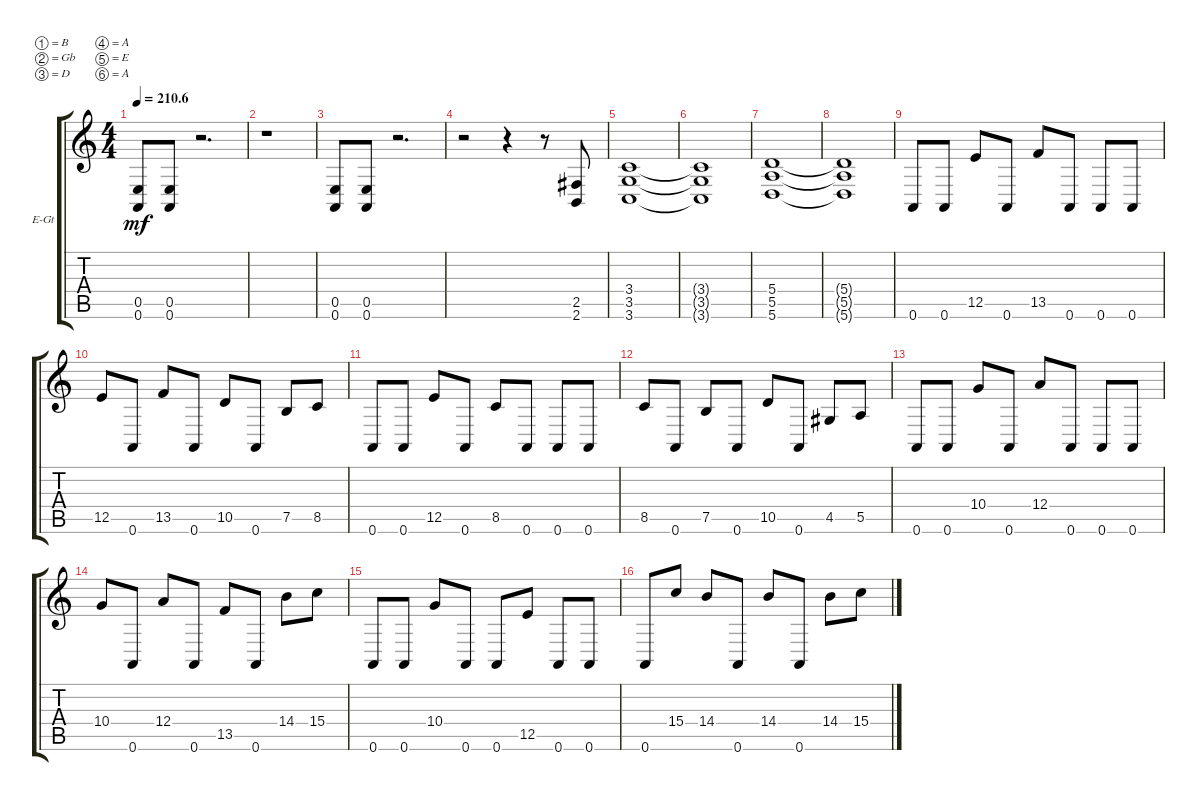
\bracketExtendMode groupsimilarinstruments
\firstSystemTrackNameOrientation horizontal
\otherSystemsTrackNameOrientation horizontal
\track ("Electric Guitar 1" "E-Gt") {instrument distortionguitar}
\staff {score tabs}
\tuning (B3 Gb3 D3 A2 E2 A1)
\ts (4 4)
\tempo
210.6
\accidentals auto
\clef g2
\ottava regular
\simile none
\ks c
(0.6 0.5).8{dy mf} (0.6 0.5).8 r.2{d} |
r.1 |
(0.6 0.5).8 (0.5 0.6).8 r.2{d} |
r.2 r.4 r.8 (2.6 2.5).8 |
(3.6 3.5 3.4).1 |
(3.6{t} 3.5{t} 3.4{t}).1 |
(5.6 5.5 5.4).1 |
(5.4{t} 5.5{t} 5.6{t}).1 |
0.6.8 0.6.8 12.5.8 0.6.8 13.5.8 0.6.8 0.6.8 0.6.8 |
12.5.8 0.6.8 13.5.8 0.6.8 10.5.8 0.6.8 7.5.8 8.5.8 |
0.6.8 0.6.8 12.5.8 0.6.8 8.5.8 0.6.8 0.6.8 0.6.8 |
8.5.8 0.6.8 7.5.8 0.6.8 10.5.8 0.6.8 4.5.8 5.5.8 |
0.6.8 0.6.8 10.4.8 0.6.8 12.4.8 0.6.8 0.6.8 0.6.8 |
10.4.8 0.6.8 12.4.8 0.6.8 13.5.8 0.6.8 14.4.8 15.4.8 |
0.6.8 0.6.8 10.4.8 0.6.8 0.6.8 12.5.8 0.6.8 0.6.8 |
0.6.8 15.4.8 14.4.8 0.6.8 14.4.8 0.6.8 14.4.8 15.4.8
